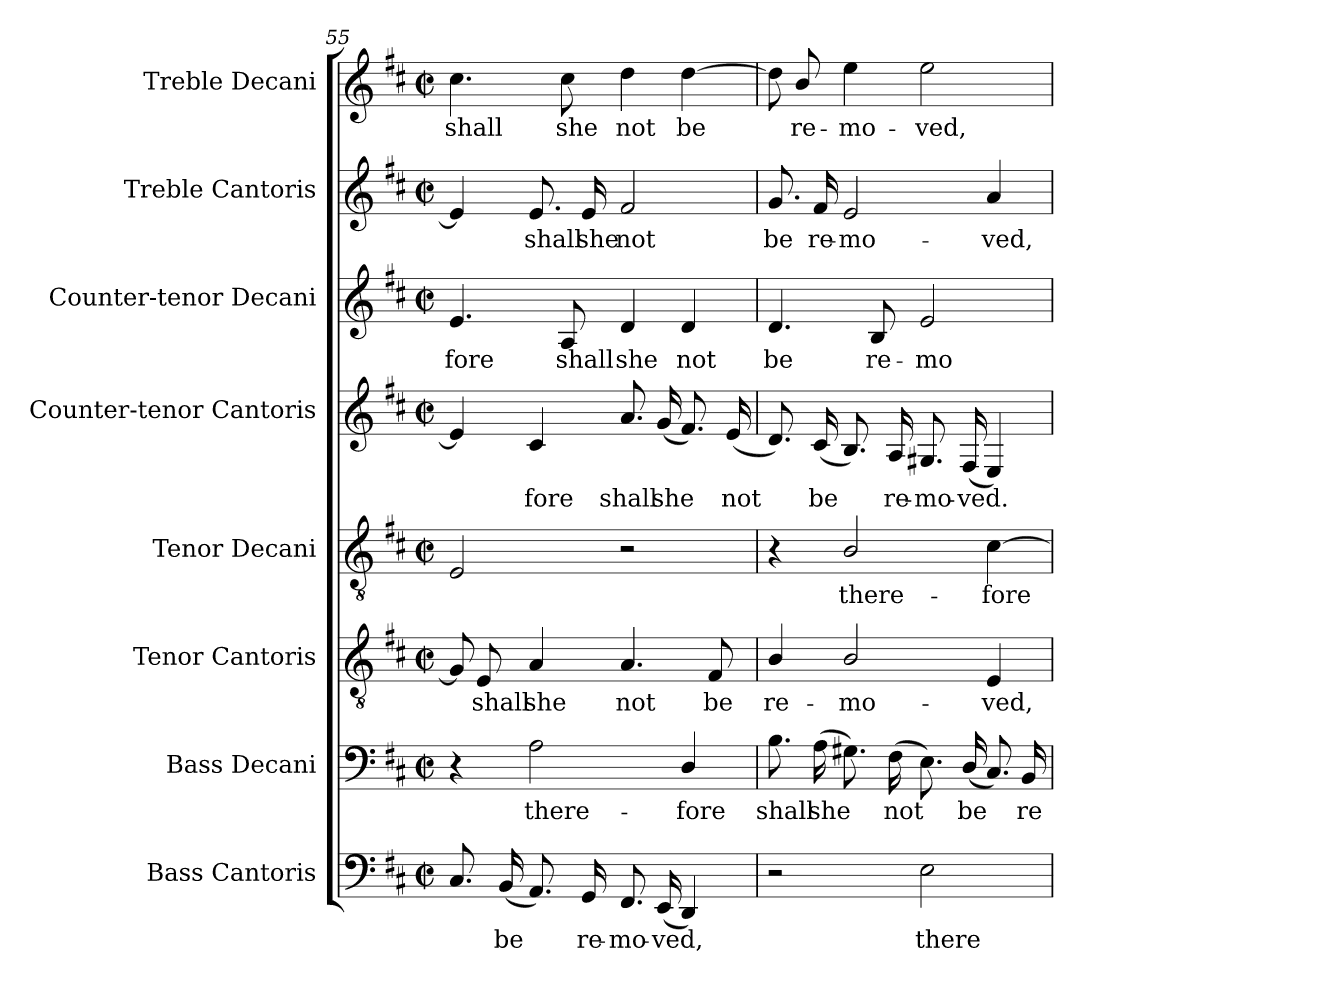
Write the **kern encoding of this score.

**kern	**text	**kern	**text	**kern	**text	**kern	**text	**kern	**text	**kern	**text	**kern	**text	**kern	**text
*part8	*part8	*part7	*part7	*part6	*part6	*part5	*part5	*part4	*part4	*part3	*part3	*part2	*part2	*part1	*part1
*staff8	*staff8	*staff7	*staff7	*staff6	*staff6	*staff5	*staff5	*staff4	*staff4	*staff3	*staff3	*staff2	*staff2	*staff1	*staff1
*I"Bass Cantoris	*	*I"Bass Decani	*	*I"Tenor Cantoris	*	*I"Tenor Decani	*	*I"Counter-tenor Cantoris	*	*I"Counter-tenor Decani	*	*I"Treble Cantoris	*	*I"Treble Decani	*
*I'B.	*	*I'B.	*	*I'T.	*	*I'T.	*	*	*	*	*	*	*	*	*
*clefF4	*	*clefF4	*	*clefGv2	*	*clefGv2	*	*clefG2	*	*clefG2	*	*clefG2	*	*clefG2	*
*	*	*	*	*ITrd7c12	*	*ITrd7c12	*	*	*	*	*	*	*	*	*
*k[f#c#]	*	*k[f#c#]	*	*k[f#c#]	*	*k[f#c#]	*	*k[f#c#]	*	*k[f#c#]	*	*k[f#c#]	*	*k[f#c#]	*
*D:	*	*D:	*	*D:	*	*D:	*	*D:	*	*D:	*	*D:	*	*D:	*
*M2/2	*	*M2/2	*	*M2/2	*	*M2/2	*	*M2/2	*	*M2/2	*	*M2/2	*	*M2/2	*
*met(c|)	*	*met(c|)	*	*met(c|)	*	*met(c|)	*	*met(c|)	*	*met(c|)	*	*met(c|)	*	*met(c|)	*
=55	=55	=55	=55	=55	=55	=55	=55	=55	=55	=55	=55	=55	=55	=55	=55
!	!	!	!	!	!	!	!	!	!	!	!LO:LY:b:color=#000000	!	!	!	!
!	!	!	!	!	!	!	!	!	!	!	!	!	!	!	!LO:LY:b:color=#000000
8.C#i/	.	4r	.	8GG#i/]	.	2EEi/	.	4ei/]	.	4.ei/	-fore	4ei/]	.	4.cc#i\	shall
!	!	!	!	!	!LO:LY:b:color=#000000	!	!	!	!	!	!	!	!	!	!
.	.	.	.	8EEi/	shall	.	.	.	.	.	.	.	.	.	.
!	!LO:LY:b:color=#000000	!	!	!	!	!	!	!	!	!	!	!	!	!	!
(16BBi/	be	.	.	.	.	.	.	.	.	.	.	.	.	.	.
!	!	!	!LO:LY:b:color=#000000	!	!	!	!	!	!	!	!	!	!	!	!
!	!	!	!	!	!LO:LY:b:color=#000000	!	!	!	!	!	!	!	!	!	!
!	!	!	!	!	!	!	!	!	!LO:LY:b:color=#000000	!	!	!	!	!	!
!	!	!	!	!	!	!	!	!	!	!	!	!	!LO:LY:b:color=#000000	!	!
8.AAi/)	.	2Ai\	there-	4AAi/	she	.	.	4c#i/	-fore	.	.	8.ei/	shall	.	.
!	!	!	!	!	!	!	!	!	!	!	!LO:LY:b:color=#000000	!	!	!	!
!	!	!	!	!	!	!	!	!	!	!	!	!	!	!	!LO:LY:b:color=#000000
.	.	.	.	.	.	.	.	.	.	8Ai/	shall	.	.	8cc#i\	she
!	!LO:LY:b:color=#000000	!	!	!	!	!	!	!	!	!	!	!	!	!	!
!	!	!	!	!	!	!	!	!	!	!	!	!	!LO:LY:b:color=#000000	!	!
16GGi/	re-	.	.	.	.	.	.	.	.	.	.	16ei/	she	.	.
!	!LO:LY:b:color=#000000	!	!	!	!	!	!	!	!	!	!	!	!	!	!
!	!	!	!	!	!LO:LY:b:color=#000000	!	!	!	!	!	!	!	!	!	!
!	!	!	!	!	!	!	!	!	!LO:LY:b:color=#000000	!	!	!	!	!	!
!	!	!	!	!	!	!	!	!	!	!	!LO:LY:b:color=#000000	!	!	!	!
!	!	!	!	!	!	!	!	!	!	!	!	!	!LO:LY:b:color=#000000	!	!
!	!	!	!	!	!	!	!	!	!	!	!	!	!	!	!LO:LY:b:color=#000000
8.FF#i/	-mo-	.	.	4.AAi/	not	2r	.	8.ai/	shall	4di/	she	2f#i/	not	4ddi\	not
!	!LO:LY:b:color=#000000	!	!	!	!	!	!	!	!	!	!	!	!	!	!
!	!	!	!	!	!	!	!	!	!LO:LY:b:color=#000000	!	!	!	!	!	!
(16EEi/	-ved,	.	.	.	.	.	.	(16gi/	she	.	.	.	.	.	.
!	!	!	!LO:LY:b:color=#000000	!	!	!	!	!	!	!	!	!	!	!	!
!	!	!	!	!	!	!	!	!	!	!	!LO:LY:b:color=#000000	!	!	!	!
!	!	!	!	!	!	!	!	!	!	!	!	!	!	!	!LO:LY:b:color=#000000
4DDi/)	.	4Di/	-fore	.	.	.	.	8.f#i/)	.	4di/	not	.	.	[4ddi\	be
!	!	!	!	!	!LO:LY:b:color=#000000	!	!	!	!	!	!	!	!	!	!
.	.	.	.	8FF#i/	be	.	.	.	.	.	.	.	.	.	.
!	!	!	!	!	!	!	!	!	!LO:LY:b:color=#000000	!	!	!	!	!	!
.	.	.	.	.	.	.	.	(16ei/	not	.	.	.	.	.	.
!!LO:LB:g=z
=56	=56	=56	=56	=56	=56	=56	=56	=56	=56	=56	=56	=56	=56	=56	=56
!	!	!	!LO:LY:b:color=#000000	!	!	!	!	!	!	!	!	!	!	!	!
!	!	!	!	!	!LO:LY:b:color=#000000	!	!	!	!	!	!	!	!	!	!
!	!	!	!	!	!	!	!	!	!	!	!LO:LY:b:color=#000000	!	!	!	!
!	!	!	!	!	!	!	!	!	!	!	!	!	!LO:LY:b:color=#000000	!	!
2r	.	8.Bi\	shall	4BBi/	re-	4r	.	8.di/)	.	4.di/	be	8.gi/	be	8ddi\]	.
!	!	!	!	!	!	!	!	!	!	!	!	!	!	!	!LO:LY:b:color=#000000
.	.	.	.	.	.	.	.	.	.	.	.	.	.	8bi/	re-
!	!	!	!LO:LY:b:color=#000000	!	!	!	!	!	!	!	!	!	!	!	!
!	!	!	!	!	!	!	!	!	!LO:LY:b:color=#000000	!	!	!	!	!	!
!	!	!	!	!	!	!	!	!	!	!	!	!	!LO:LY:b:color=#000000	!	!
.	.	(16Ai\	she	.	.	.	.	(16c#i/	be	.	.	16f#i/	re-	.	.
!	!	!	!	!	!LO:LY:b:color=#000000	!	!	!	!	!	!	!	!	!	!
!	!	!	!	!	!	!	!LO:LY:b:color=#000000	!	!	!	!	!	!	!	!
!	!	!	!	!	!	!	!	!	!	!	!	!	!LO:LY:b:color=#000000	!	!
!	!	!	!	!	!	!	!	!	!	!	!	!	!	!	!LO:LY:b:color=#000000
.	.	8.G#Xi\)	.	2BBi/	-mo-	2BBi/	there-	8.Bi/)	.	.	.	2ei/	-mo-	4eei\	-mo-
!	!	!	!	!	!	!	!	!	!	!	!LO:LY:b:color=#000000	!	!	!	!
.	.	.	.	.	.	.	.	.	.	8Bi/	re-	.	.	.	.
!	!	!	!LO:LY:b:color=#000000	!	!	!	!	!	!	!	!	!	!	!	!
!	!	!	!	!	!	!	!	!	!LO:LY:b:color=#000000	!	!	!	!	!	!
.	.	(16F#i\	not	.	.	.	.	16Ai/	re-	.	.	.	.	.	.
!	!LO:LY:b:color=#000000	!	!	!	!	!	!	!	!	!	!	!	!	!	!
!	!	!	!	!	!	!	!	!	!LO:LY:b:color=#000000	!	!	!	!	!	!
!	!	!	!	!	!	!	!	!	!	!	!LO:LY:b:color=#000000	!	!	!	!
!	!	!	!	!	!	!	!	!	!	!	!	!	!	!	!LO:LY:b:color=#000000
2Ei\	there-	8.Ei\)	.	.	.	.	.	8.G#Xi/	-mo-	2ei/	-mo-	.	.	2eei\	-ved,
!	!	!	!LO:LY:b:color=#000000	!	!	!	!	!	!	!	!	!	!	!	!
!	!	!	!	!	!	!	!	!	!LO:LY:b:color=#000000	!	!	!	!	!	!
.	.	(16Di/	be	.	.	.	.	(16F#i/	-ved.	.	.	.	.	.	.
!	!	!	!	!	!LO:LY:b:color=#000000	!	!	!	!	!	!	!	!	!	!
!	!	!	!	!	!	!	!LO:LY:b:color=#000000	!	!	!	!	!	!	!	!
!	!	!	!	!	!	!	!	!	!	!	!	!	!LO:LY:b:color=#000000	!	!
.	.	8.C#i/)	.	4EEi/	-ved,	[4C#i\	-fore	4Ei/)	.	.	.	4ai/	-ved,	.	.
!	!	!	!LO:LY:b:color=#000000	!	!	!	!	!	!	!	!	!	!	!	!
.	.	16BBi/	re-	.	.	.	.	.	.	.	.	.	.	.	.
=	=	=	=	=	=	=	=	=	=	=	=	=	=	=	=
*-	*-	*-	*-	*-	*-	*-	*-	*-	*-	*-	*-	*-	*-	*-	*-
